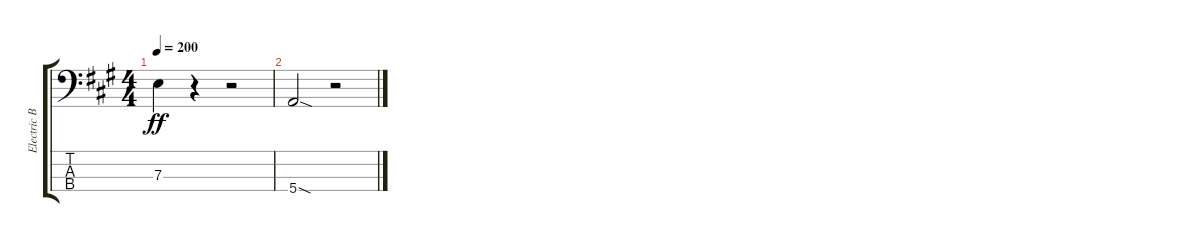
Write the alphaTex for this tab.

\track ("Electric Bass" "Electric B") {instrument electricbassfinger}
\staff {score tabs}
\tuning (G2 D2 A1 E1) {hide}
\ts (4 4)
\tempo 200
\clef f4
\ks a
7.3.4{dy ff} r.4 r.2 |
5.4{sod}.2 r.2
